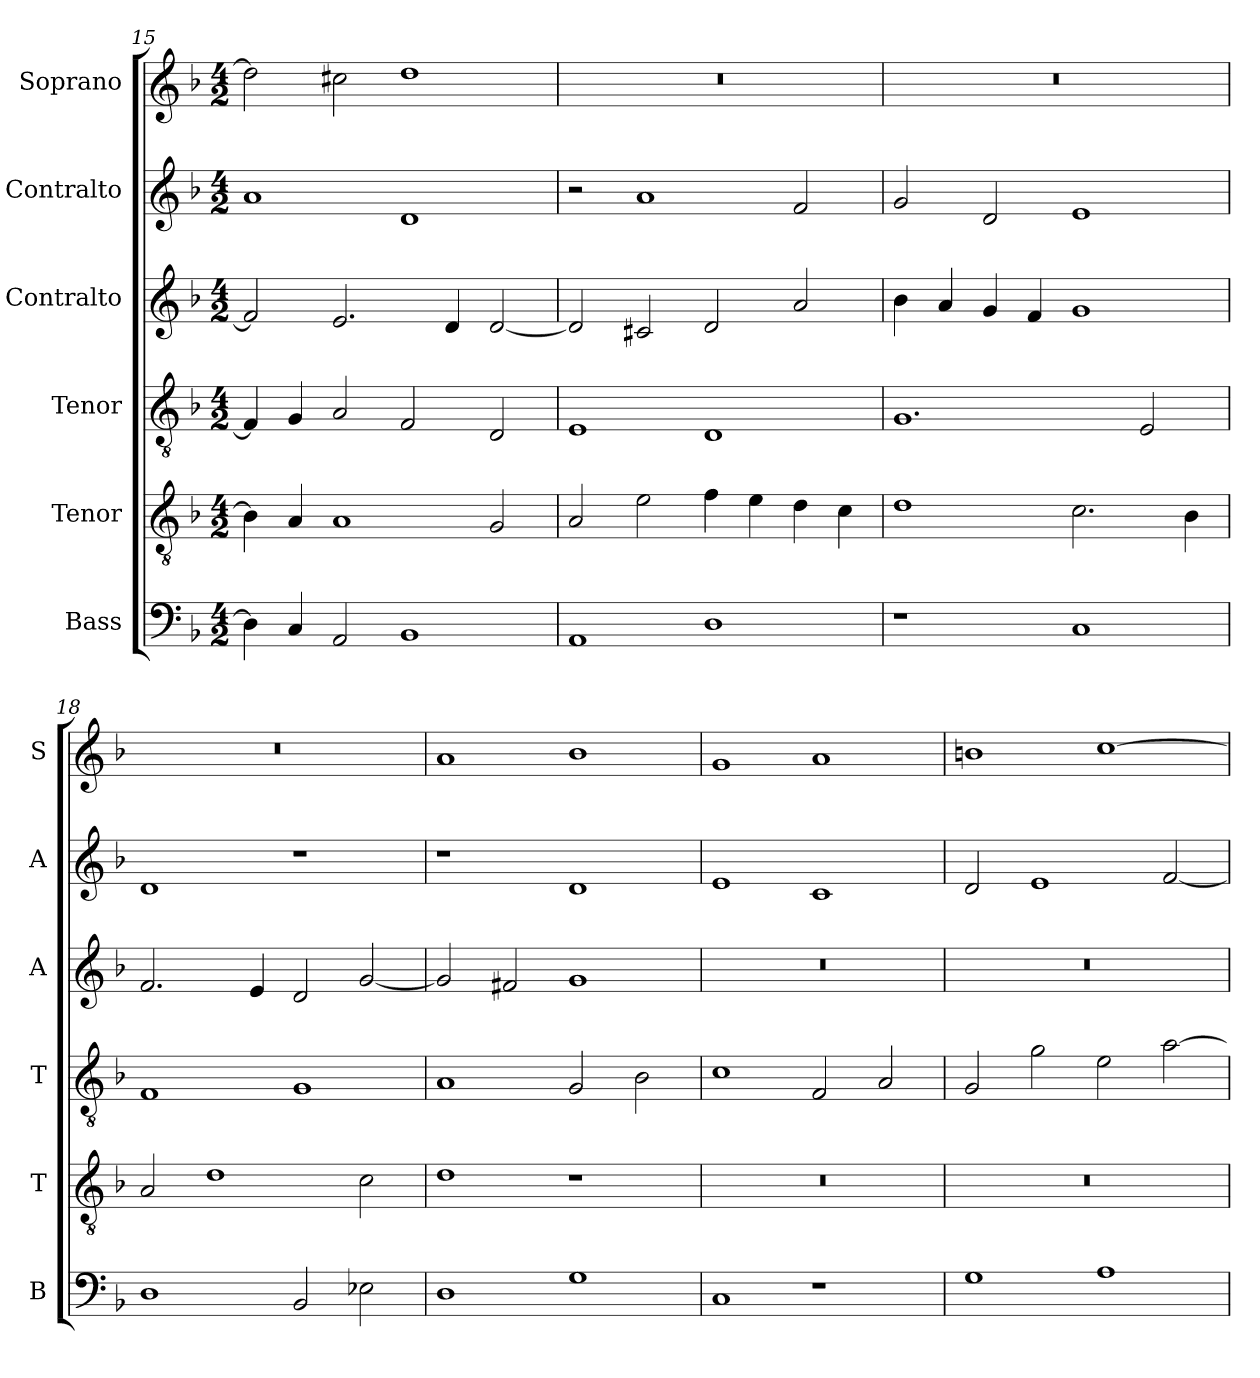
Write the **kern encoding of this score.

**kern	**kern	**kern	**kern	**kern	**kern
*part6	*part5	*part4	*part3	*part2	*part1
*staff6	*staff5	*staff4	*staff3	*staff2	*staff1
*I"Bass	*I"Tenor	*I"Tenor	*I"Contralto	*I"Contralto	*I"Soprano
*I'B	*I'T	*I'T	*I'A	*I'A	*I'S
*clefF4	*clefGv2	*clefGv2	*clefG2	*clefG2	*clefG2
*k[b-]	*k[b-]	*k[b-]	*k[b-]	*k[b-]	*k[b-]
*G:dor	*G:dor	*G:dor	*G:dor	*G:dor	*G:dor
*M4/2	*M4/2	*M4/2	*M4/2	*M4/2	*M4/2
=15	=15	=15	=15	=15	=15
4D]	4B-]	4F]	2f]	1a	2dd]
4C	4A	4G	.	.	.
2AA	1A	2A	2.e	.	2cc#X
1BB-	.	2F	.	1d	1dd
.	.	.	4d	.	.
.	2G	2D	[2d	.	.
=16	=16	=16	=16	=16	=16
1AA	2A	1E	2d]	2r	0r
.	2e	.	2c#X	1a	.
1D	4f	1D	2d	.	.
.	4e	.	.	.	.
.	4d	.	2a	2f	.
.	4c	.	.	.	.
=17	=17	=17	=17	=17	=17
1r	1d	1.G	4b-	2g	0r
.	.	.	4a	.	.
.	.	.	4g	2d	.
.	.	.	4f	.	.
1C	2.c	.	1g	1e	.
.	.	2E	.	.	.
.	4B-	.	.	.	.
=18	=18	=18	=18	=18	=18
1D	2A	1F	2.f	1d	0r
.	1d	.	.	.	.
.	.	.	4e	.	.
2BB-	.	1G	2d	1r	.
2E-X	2c	.	[2g	.	.
=19	=19	=19	=19	=19	=19
1D	1d	1A	2g]	1r	1a
.	.	.	2f#X	.	.
1G	1r	2G	1g	1d	1b-
.	.	2B-	.	.	.
=20	=20	=20	=20	=20	=20
1C	0r	1c	0r	1e	1g
1r	.	2F	.	1c	1a
.	.	2A	.	.	.
=21	=21	=21	=21	=21	=21
1G	0r	2G	0r	2d	1bn
.	.	2g	.	1e	.
1A	.	2e	.	.	[1cc
.	.	[2a	.	[2f	.
=	=	=	=	=	=
*-	*-	*-	*-	*-	*-
